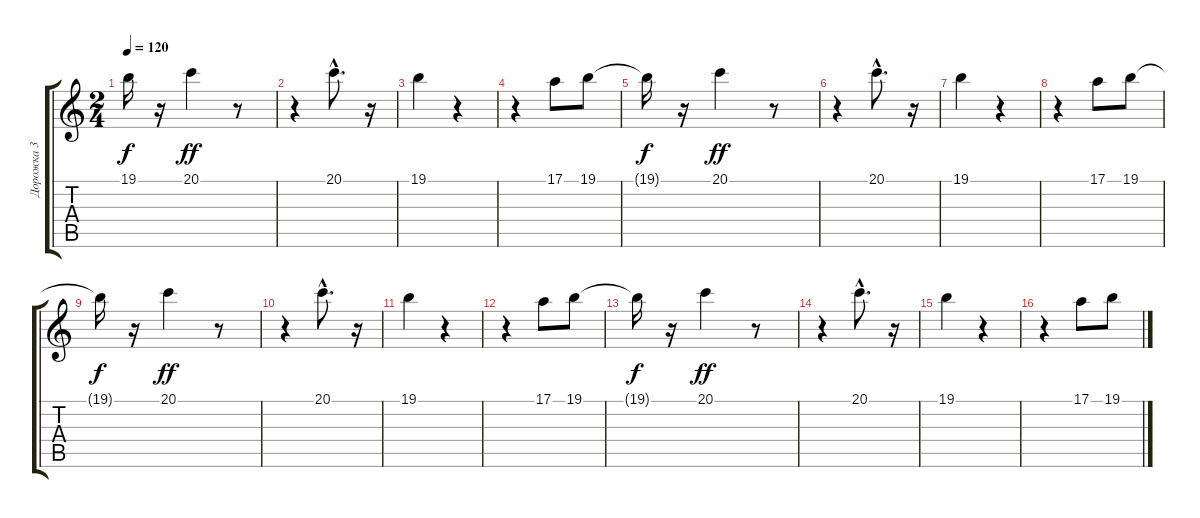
\track ("Дорожка 3" "Дорожка 3") {instrument acousticgrandpiano}
\staff {score tabs}
\tuning (E4 B3 G3 D3 A2 E2) {hide}
\ts (2 4)
\tempo 120
\clef g2
\ks c
19.1{t}.16{dy f} r.16 20.1.4{dy ff} r.8 |
r.4 20.1{hac}.8{d} r.16 |
19.1.4 r.4 |
r.4 17.1.8 19.1.8 |
19.1{t}.16{dy f} r.16 20.1.4{dy ff} r.8 |
r.4 20.1{hac}.8{d} r.16 |
19.1.4 r.4 |
r.4 17.1.8 19.1.8 |
19.1{t}.16{dy f} r.16 20.1.4{dy ff} r.8 |
r.4 20.1{hac}.8{d} r.16 |
19.1.4 r.4 |
r.4 17.1.8 19.1.8 |
19.1{t}.16{dy f} r.16 20.1.4{dy ff} r.8 |
r.4 20.1{hac}.8{d} r.16 |
19.1.4 r.4 |
r.4 17.1.8 19.1.8
